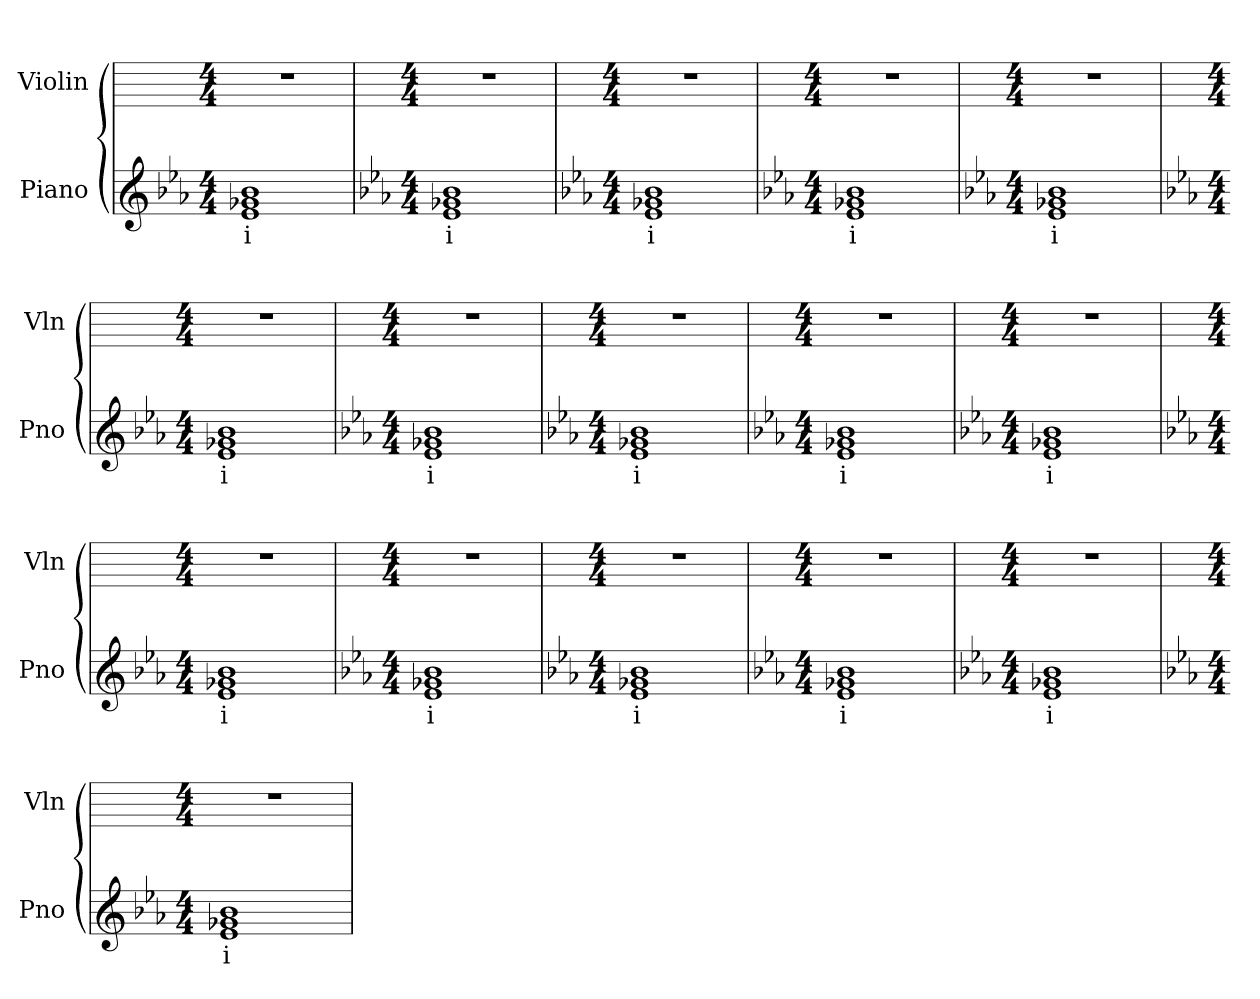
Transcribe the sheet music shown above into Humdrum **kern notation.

**kern	**text	**kern
*part2	*part2	*part1
*staff2	*staff2	*staff1
*I"Piano	*	*I"Violin
*I'Pno	*	*I'Vln
*k[b-e-a-]	*	*
*E-:	*	*
*M4/4	*	*M4/4
=	=	=
1e- 1g-X 1b-	i	1r
=	=	=
*k[b-e-a-]	*	*
*E-:	*	*
*M4/4	*	*M4/4
1e- 1g-X 1b-	i	1r
=	=	=
*k[b-e-a-]	*	*
*E-:	*	*
*M4/4	*	*M4/4
1e- 1g-X 1b-	i	1r
=	=	=
*k[b-e-a-]	*	*
*E-:	*	*
*M4/4	*	*M4/4
1e- 1g-X 1b-	i	1r
=	=	=
*k[b-e-a-]	*	*
*E-:	*	*
*M4/4	*	*M4/4
1e- 1g-X 1b-	i	1r
=	=	=
*k[b-e-a-]	*	*
*E-:	*	*
*M4/4	*	*M4/4
1e- 1g-X 1b-	i	1r
=	=	=
*k[b-e-a-]	*	*
*E-:	*	*
*M4/4	*	*M4/4
1e- 1g-X 1b-	i	1r
=	=	=
*k[b-e-a-]	*	*
*E-:	*	*
*M4/4	*	*M4/4
1e- 1g-X 1b-	i	1r
=	=	=
*k[b-e-a-]	*	*
*E-:	*	*
*M4/4	*	*M4/4
1e- 1g-X 1b-	i	1r
=	=	=
*k[b-e-a-]	*	*
*E-:	*	*
*M4/4	*	*M4/4
1e- 1g-X 1b-	i	1r
=	=	=
*k[b-e-a-]	*	*
*E-:	*	*
*M4/4	*	*M4/4
1e- 1g-X 1b-	i	1r
=	=	=
*k[b-e-a-]	*	*
*E-:	*	*
*M4/4	*	*M4/4
1e- 1g-X 1b-	i	1r
=	=	=
*k[b-e-a-]	*	*
*E-:	*	*
*M4/4	*	*M4/4
1e- 1g-X 1b-	i	1r
=	=	=
*k[b-e-a-]	*	*
*E-:	*	*
*M4/4	*	*M4/4
1e- 1g-X 1b-	i	1r
=	=	=
*k[b-e-a-]	*	*
*E-:	*	*
*M4/4	*	*M4/4
1e- 1g-X 1b-	i	1r
=	=	=
*k[b-e-a-]	*	*
*E-:	*	*
*M4/4	*	*M4/4
1e- 1g-X 1b-	i	1r
=	=	=
*-	*-	*-
